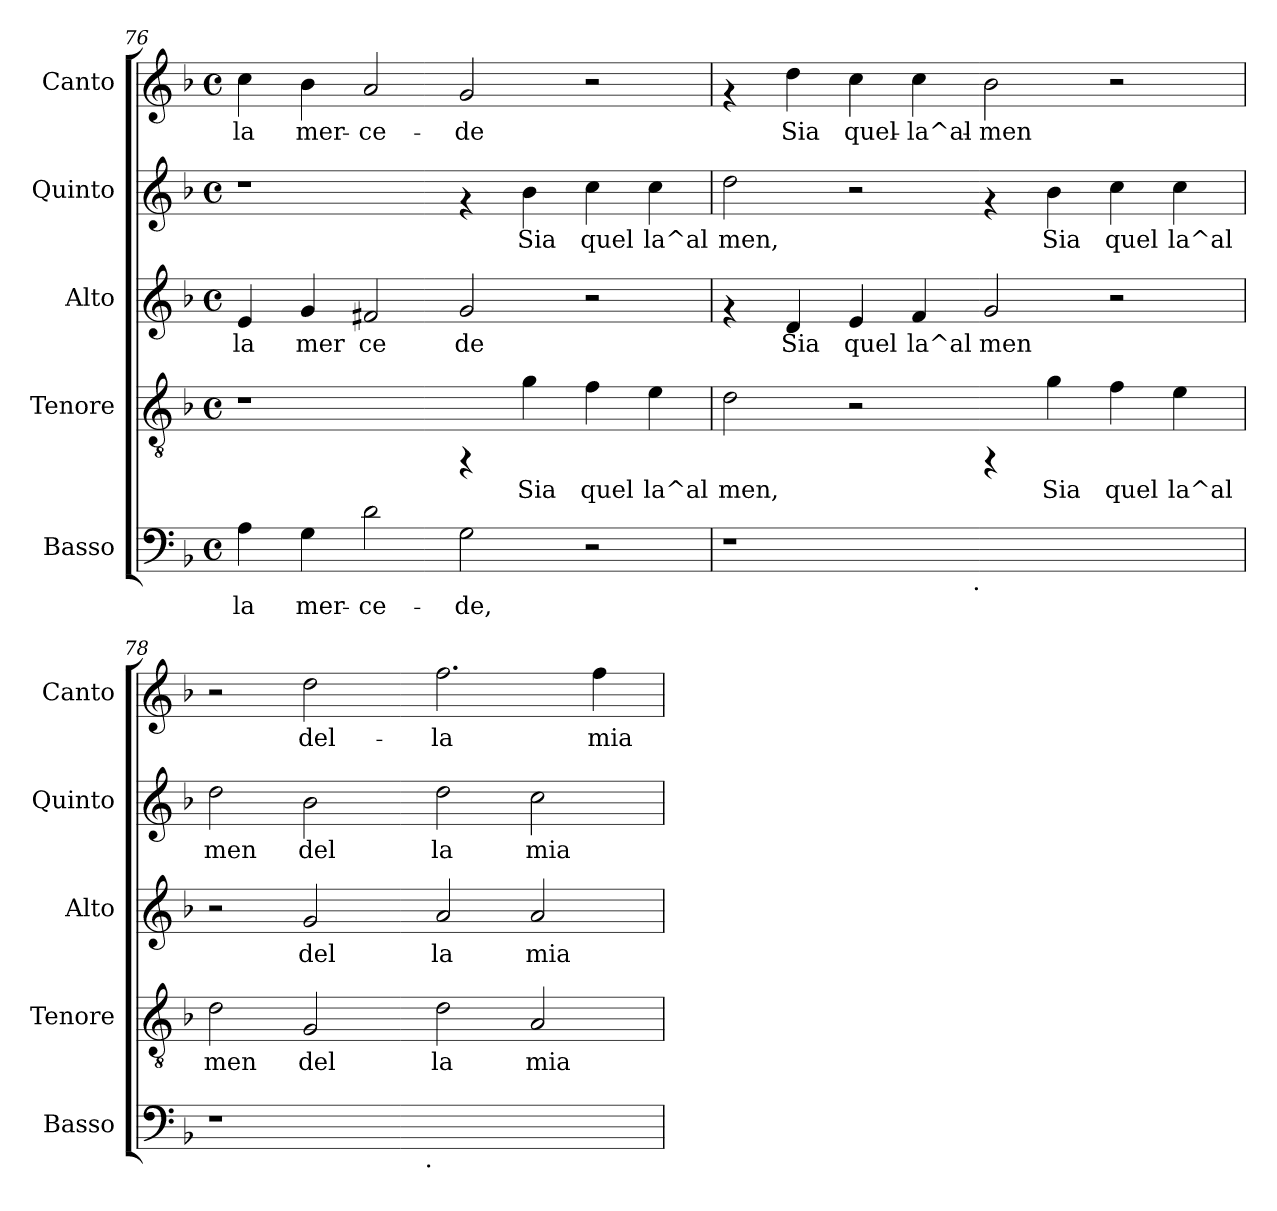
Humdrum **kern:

**kern	**text	**kern	**text	**kern	**text	**kern	**text	**kern	**text
*part5	*part5	*part4	*part4	*part3	*part3	*part2	*part2	*part1	*part1
*staff5	*staff5	*staff4	*staff4	*staff3	*staff3	*staff2	*staff2	*staff1	*staff1
*I"Basso	*	*I"Tenore	*	*I"Alto	*	*I"Quinto	*	*I"Canto	*
*I'Basso	*	*I'Tenore	*	*I'Alto	*	*I'Quinto	*	*I'Canto	*
!!LO:PB:g=z
*clefF4	*	*clefGv2	*	*clefG2	*	*clefG2	*	*clefG2	*
*k[b-]	*	*k[b-]	*	*k[b-]	*	*k[b-]	*	*k[b-]	*
*F:	*	*F:	*	*F:	*	*F:	*	*F:	*
*M4/4	*	*M4/4	*	*M4/4	*	*M4/4	*	*M4/4	*
*met(c)	*	*met(c)	*	*met(c)	*	*met(c)	*	*met(c)	*
=76	=76	=76	=76	=76	=76	=76	=76	=76	=76
!	!LO:LY:b	!	!	!	!LO:LY:b:cj	!	!	!	!LO:LY:b:cj
4A\	la	1r	.	4e/	la	1r	.	4cc\	la
!	!LO:LY:b	!	!	!	!LO:LY:b:cj	!	!	!	!LO:LY:b:cj
4G\	mer-	.	.	4g/	mer	.	.	4b-\	mer-
!	!LO:LY:b	!	!	!	!LO:LY:b:cj	!	!	!	!LO:LY:b:cj
2d\	-ce-	.	.	2f#X/	ce	.	.	2a/	-ce-
!	!LO:LY:b	!	!	!	!LO:LY:b:cj	!	!	!	!LO:LY:b:cj
2G\	-de,	4rFF	.	2g/	de	4rf	.	2g/	-de
!	!	!	!LO:LY:b:cj	!	!	!	!LO:LY:b:cj	!	!
.	.	4g\	Sia	.	.	4b-\	Sia	.	.
!	!	!	!LO:LY:b:cj	!	!	!	!LO:LY:b:cj	!	!
2r	.	4f\	quel	2r	.	4cc\	quel	2r	.
!	!	!	!LO:LY:b:cj	!	!	!	!LO:LY:b:cj	!	!
.	.	4e\	la^al	.	.	4cc\	la^al	.	.
=77	=77	=77	=77	=77	=77	=77	=77	=77	=77
!	!	!	!LO:LY:b:cj	!	!	!	!LO:LY:b:cj	!	!
*^	*	*	*	*	*	*	*	*	*
1r	2ryy	.	2d\	men,	4rf	.	2dd\	men,	4rf	.
!	!	!	!	!	!	!LO:LY:b:cj	!	!	!	!LO:LY:b:cj
.	.	.	.	.	4d/	Sia	.	.	4dd\	Sia
!	!	!	!	!	!	!LO:LY:b:cj	!	!	!	!LO:LY:b:cj
.	4ryy	.	2r	.	4e/	quel	2r	.	4cc\	quel-
!	!	!	!	!	!	!LO:LY:b:cj	!	!	!	!LO:LY:b:cj
.	8...ryy	.	.	.	4f/	la^al	.	.	4cc\	-la^al-
!	!LO:TX:b:t=.	!	!	!	!	!	!	!	!	!
.	1ryy	.	.	.	.	.	.	.	.	.
!	!	!	!	!	!	!LO:LY:b:cj	!	!	!	!LO:LY:b:cj
1ryy	.	.	4rFF	.	2g/	men	4rf	.	2b-\	-men
!	!	!	!	!LO:LY:b:cj	!	!	!	!LO:LY:b:cj	!	!
.	.	.	4g\	Sia	.	.	4b-\	Sia	.	.
!	!	!	!	!LO:LY:b:cj	!	!	!	!LO:LY:b:cj	!	!
.	.	.	4f\	quel	2r	.	4cc\	quel	2r	.
!	!	!	!	!LO:LY:b:cj	!	!	!	!LO:LY:b:cj	!	!
.	.	.	4e\	la^al	.	.	4cc\	la^al	.	.
.	64ryy	.	.	.	.	.	.	.	.	.
=78	=78	=78	=78	=78	=78	=78	=78	=78	=78	=78
!	!	!	!	!LO:LY:b:cj	!	!	!	!LO:LY:b:cj	!	!
1r	2ryy	.	2d\	men	2r	.	2dd\	men	2r	.
!	!	!	!	!LO:LY:b:cj	!	!LO:LY:b:cj	!	!LO:LY:b:cj	!	!LO:LY:b:cj
.	4ryy	.	2G/	del	2g/	del	2b-\	del	2dd\	del-
.	8...ryy	.	.	.	.	.	.	.	.	.
!	!LO:TX:b:t=.	!	!	!	!	!	!	!	!	!
.	1ryy	.	.	.	.	.	.	.	.	.
!	!	!	!	!LO:LY:b:cj	!	!LO:LY:b:cj	!	!LO:LY:b:cj	!	!LO:LY:b:cj
1ryy	.	.	2d\	la	2a/	la	2dd\	la	2.ff\	-la
!	!	!	!	!LO:LY:b:cj	!	!LO:LY:b:cj	!	!LO:LY:b:cj	!	!
.	.	.	2A/	mia	2a/	mia	2cc\	mia	.	.
!	!	!	!	!	!	!	!	!	!	!LO:LY:b:cj
.	.	.	.	.	.	.	.	.	4ff\	mia
.	64ryy	.	.	.	.	.	.	.	.	.
*v	*v	*	*	*	*	*	*	*	*	*
=	=	=	=	=	=	=	=	=	=
*-	*-	*-	*-	*-	*-	*-	*-	*-	*-
